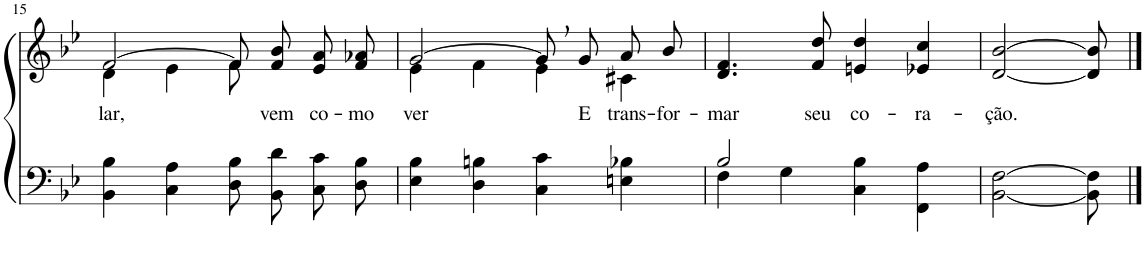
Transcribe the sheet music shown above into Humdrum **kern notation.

**kern	**kern	**text
*part2	*part1	*part1
*staff2	*staff1	*staff1
*I"Parte III e IV	*I"Parte I e II	*
!!LO:PB:g=z
*clefF4	*clefG2	*
*k[b-e-]	*k[b-e-]	*
*M4/4	*M4/4	*
=15	=15	=15
*	*^	*
!	!	!	!LO:LY:b
4BB-\ 4B-\	[2f/	4d\	-lar,
4C\ 4A\	.	4e-\	.
8D\ 8B-\L	8f/L]	8f\	.
!	!	!	!LO:LY:b
8BB-\ 8d\J	8f/ 8b-/J	4.ryy	vem
!	!	!	!LO:LY:b
8C\ 8c\L	8e-/ 8a/L	.	co-
!	!	!	!LO:LY:b
8D\ 8B-\J	8f/ 8a-X/J	.	-mo-
=16	=16	=16	=16
!	!	!	!LO:LY:b
4E-\ 4B-\	[2g/	4e-\	-ver
4D\ 4Bn\	.	4f\	.
4C\ 4c\	8g,/L]	4e-\	.
!	!	!	!LO:LY:b
.	8g/J	.	E
!	!	!	!LO:LY:b
4En\ 4B-X\	8a/L	4c#X\	trans-
!	!	!	!LO:LY:b
.	8b-/J	.	-for-
*	*v	*v	*
=17	=17	=17
*^	*	*
!	!	!	!LO:LY:b
2B-/	4F\	4.d/ 4.f/	-mar
.	4G\	.	.
!	!	!	!LO:LY:b
.	.	8f/ 8dd/	seu
!	!	!	!LO:LY:b
2ryy	4C\ 4B-\	4en/ 4dd/	co-
!	!	!	!LO:LY:b
.	4FF\ 4A\	4e-X/ 4cc/	-ra-
=18	=18	=18	=18
!	!	!	!LO:LY:b
*v	*v	*	*
[2BB-\ [2F\	[2d/ [2b-/	-ção.
8BB-\] 8F\]	8d/] 8b-/]	.
==	==	==
*-	*-	*-
